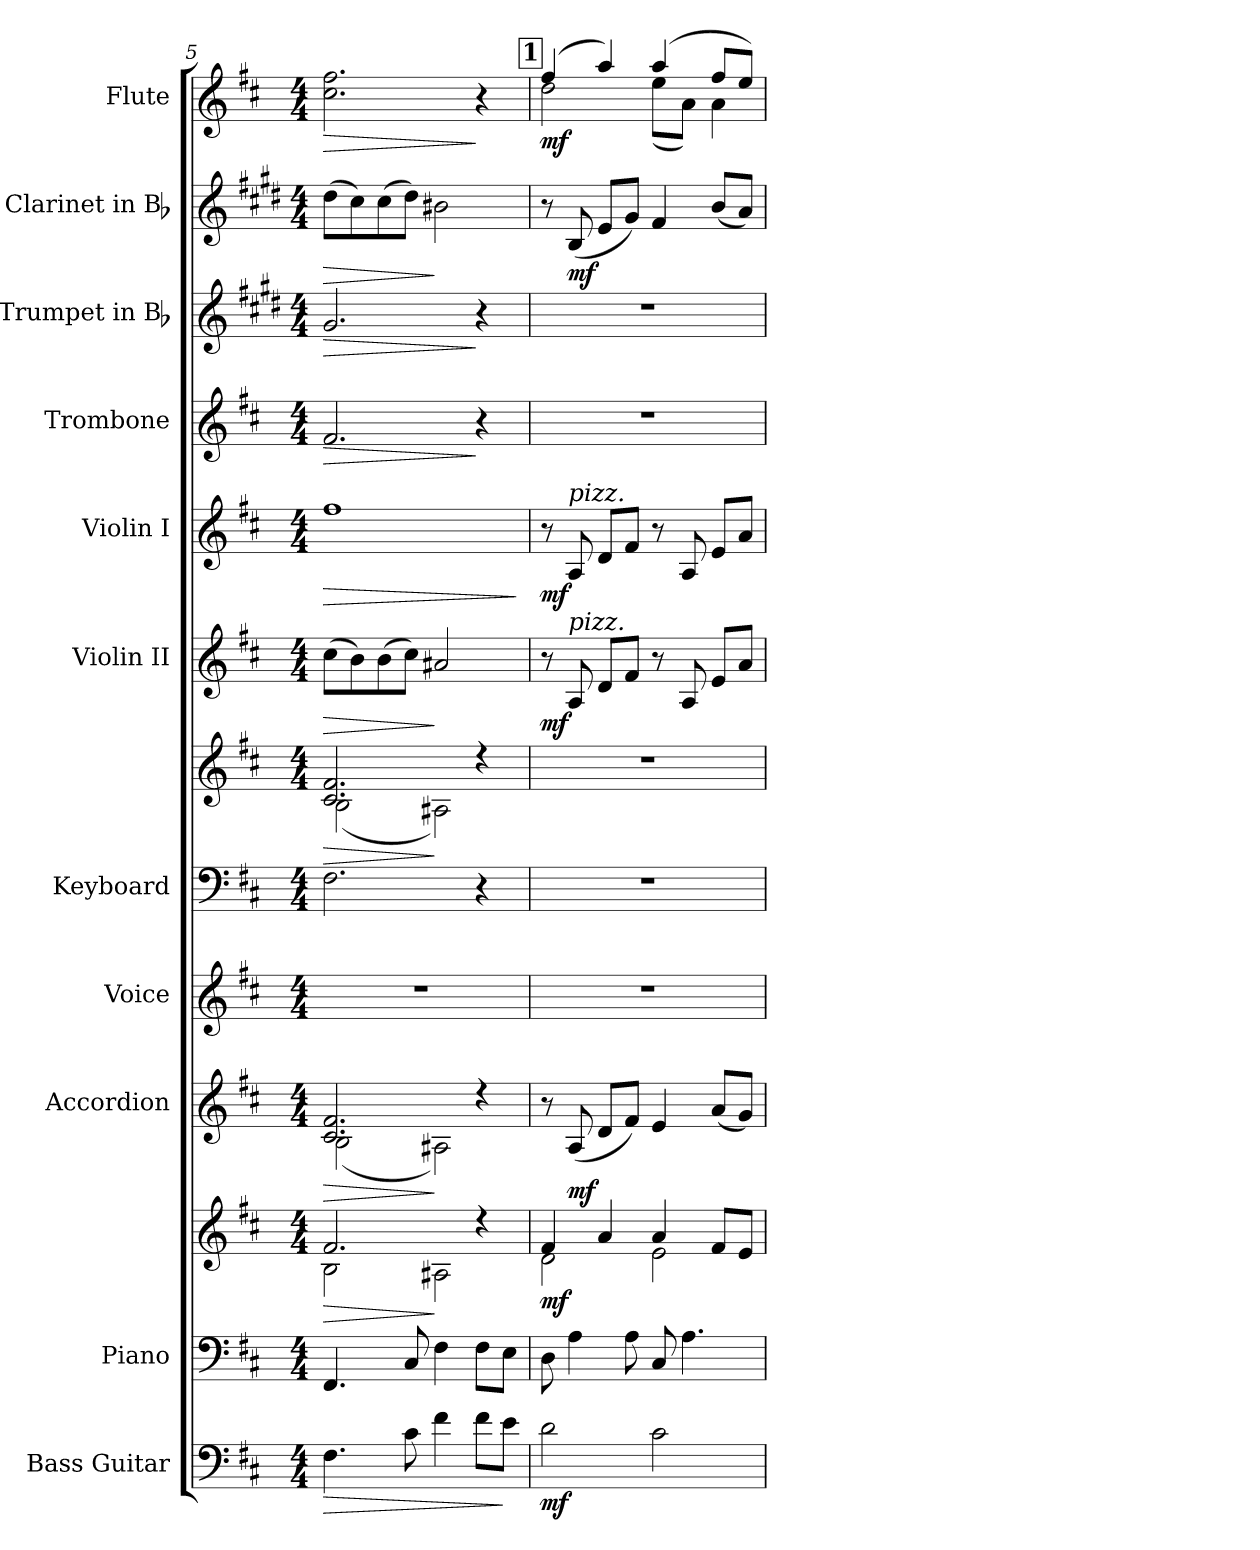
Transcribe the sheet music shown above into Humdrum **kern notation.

**kern	**dynam	**kern	**kern	**dynam	**kern	**dynam	**kern	**kern	**kern	**dynam	**kern	**dynam	**kern	**dynam	**kern	**dynam	**kern	**dynam	**kern	**dynam	**kern	**dynam
*part11	*part11	*part10	*part10	*part10	*part9	*part9	*part8	*part7	*part7	*part7	*part6	*part6	*part5	*part5	*part4	*part4	*part3	*part3	*part2	*part2	*part1	*part1
*staff13	*staff13	*staff12	*staff11	*staff11/12	*staff10	*staff10	*staff9	*staff8	*staff7	*staff7/8	*staff6	*staff6	*staff5	*staff5	*staff4	*staff4	*staff3	*staff3	*staff2	*staff2	*staff1	*staff1
*I"Bass Guitar	*	*I"Piano	*	*	*I"Accordion	*	*I"Voice	*I"Keyboard	*	*	*I"Violin II	*	*I"Violin I	*	*I"Trombone	*	*I"Trumpet in Bb	*	*I"Clarinet in Bb	*	*I"Flute	*
*I'Bass	*	*I'Pno.	*	*	*I'Accord.	*	*I'Voice	*I'Kbd.	*	*	*I'Vln. II	*	*I'Vln. I	*	*I'Tbn.	*	*I'Tpt.	*	*I'Cl.	*	*I'Fl.	*
*clefF4	*	*clefF4	*clefG2	*	*clefG2	*	*clefG2	*clefF4	*clefG2	*	*clefG2	*	*clefG2	*	*clefG2	*	*clefG2	*	*clefG2	*	*clefG2	*
*ITrd7c12	*	*	*	*	*	*	*	*	*	*	*	*	*	*	*ITrd8c14	*	*ITrd1c2	*	*ITrd1c2	*	*	*
*k[f#c#]	*	*k[f#c#]	*k[f#c#]	*	*k[f#c#]	*	*k[f#c#]	*k[f#c#]	*k[f#c#]	*	*k[f#c#]	*	*k[f#c#]	*	*k[f#c#]	*	*k[f#c#]	*	*k[f#c#]	*	*k[f#c#]	*
*b:	*	*b:	*b:	*	*b:	*	*b:	*b:	*b:	*	*b:	*	*b:	*	*b:	*	*b:	*	*b:	*	*b:	*
*M4/4	*	*M4/4	*M4/4	*	*M4/4	*	*M4/4	*M4/4	*M4/4	*	*M4/4	*	*M4/4	*	*M4/4	*	*M4/4	*	*M4/4	*	*M4/4	*
=5	=5	=5	=5	=5	=5	=5	=5	=5	=5	=5	=5	=5	=5	=5	=5	=5	=5	=5	=5	=5	=5	=5
!	!LO:HP:b	!	!	!LO:HP:b	!	!LO:HP:b	!	!	!	!LO:HP:b	!	!LO:HP:b	!	!LO:HP:b	!	!LO:HP:b	!	!LO:HP:b	!	!LO:HP:b	!	!LO:HP:b
*	*	*	*^	*	*^	*	*	*	*^	*	*	*	*	*	*	*	*	*	*	*	*	*
4.FF#i\	>	4.FF#i/	2.f#i/	2Bi\	>	2.c#i/ 2.f#i	(2Bi\	>	1r	2.F#i\	2.c#i/ 2.f#i	(2Bi\	>	(8cc#i\L	>	1ff#i	>	2.F#i/	>	2.f#i/	>	(8cc#i\L	>	2.cc#i\ 2.ff#i	>
.	.	.	.	.	.	.	.	.	.	.	.	.	.	8bi\)	.	.	.	.	.	.	.	8bi\)	.	.	.
.	.	.	.	.	.	.	.	.	.	.	.	.	.	(8bi\	.	.	.	.	.	.	.	(8bi\	.	.	.
8C#i\	.	8C#i/	.	.	.	.	.	.	.	.	.	.	.	8cc#i\J)	.	.	.	.	.	.	.	8cc#i\J)	.	.	.
4F#i\	.	4F#i\	.	2A#Xi\	]	.	2A#Xi\)	]	.	.	.	2A#Xi\)	]	2a#Xi/	]	.	.	.	.	.	.	2a#Xi\	]	.	.
8F#i\L	.	8F#i\L	4r	.	.	4r	.	.	.	4r	4r	.	.	.	.	.	.	4r	]	4r	]	.	.	4r	]
8Ei\J	]	8Ei\J	.	.	.	.	.	.	.	.	.	.	.	.	.	.	.	.	.	.	.	.	.	.	.
*	*	*	*v	*v	*	*	*	*	*	*	*v	*v	*	*	*	*	*	*	*	*	*	*	*	*	*
*	*	*	*	*	*v	*v	*	*	*	*	*	*	*	*	*	*	*	*	*	*	*	*	*
.	.	.	.	.	.	.	.	.	.	.	.	.	.	]	.	.	.	.	.	.	.	.
!!LO:REH:place=s1:color=#000000:enc=box:fs=7.5273:t=1
=6	=6	=6	=6	=6	=6	=6	=6	=6	=6	=6	=6	=6	=6	=6	=6	=6	=6	=6	=6	=6	=6	=6
*	*	*	*^	*	*	*	*	*	*	*	*	*	*	*	*	*	*	*	*	*	*^	*
2Di\	mf	8Di\	4f#i/	2di\	mf	8r	.	1r	1r	1r	.	8r	mf	8r	mf	1r	.	1r	.	8r	.	(4ff#i/	2ddi\	mf
!	!	!	!	!	!	!	!	!	!	!	!	!	!	!LO:TX:a:i:t=pizz.	!	!	!	!	!	!	!	!	!	!
!	!	!	!	!	!	!	!	!	!	!	!	!LO:TX:a:i:t=pizz.	!	!	!	!	!	!	!	!	!	!	!	!
.	.	4Ai\	.	.	.	(8Ai/	mf	.	.	.	.	8Ai/	.	8Ai/	.	.	.	.	.	(8Ai/	mf	.	.	.
.	.	.	4ai/	.	.	8di/L	.	.	.	.	.	8di/L	.	8di/L	.	.	.	.	.	8di/L	.	4aai/)	.	.
.	.	8Ai\	.	.	.	8f#i/J)	.	.	.	.	.	8f#i/J	.	8f#i/J	.	.	.	.	.	8f#i/J)	.	.	.	.
2C#i\	.	8C#i/	4ai/	2ei\	.	4ei/	.	.	.	.	.	8r	.	8r	.	.	.	.	.	4ei/	.	(4aai/	(8eei\L	.
.	.	4.Ai\	.	.	.	.	.	.	.	.	.	8Ai/	.	8Ai/	.	.	.	.	.	.	.	.	8ai\J)	.
.	.	.	8f#i/L	.	.	(8ai/L	.	.	.	.	.	8ei/L	.	8ei/L	.	.	.	.	.	(8ai/L	.	8ff#i/L	4ai\	.
.	.	.	8ei/J	.	.	8gi/J)	.	.	.	.	.	8ai/J	.	8ai/J	.	.	.	.	.	8gi/J)	.	8eei/J)	.	.
*	*	*	*v	*v	*	*	*	*	*	*	*	*	*	*	*	*	*	*	*	*	*	*v	*v	*
=	=	=	=	=	=	=	=	=	=	=	=	=	=	=	=	=	=	=	=	=	=	=
*-	*-	*-	*-	*-	*-	*-	*-	*-	*-	*-	*-	*-	*-	*-	*-	*-	*-	*-	*-	*-	*-	*-
